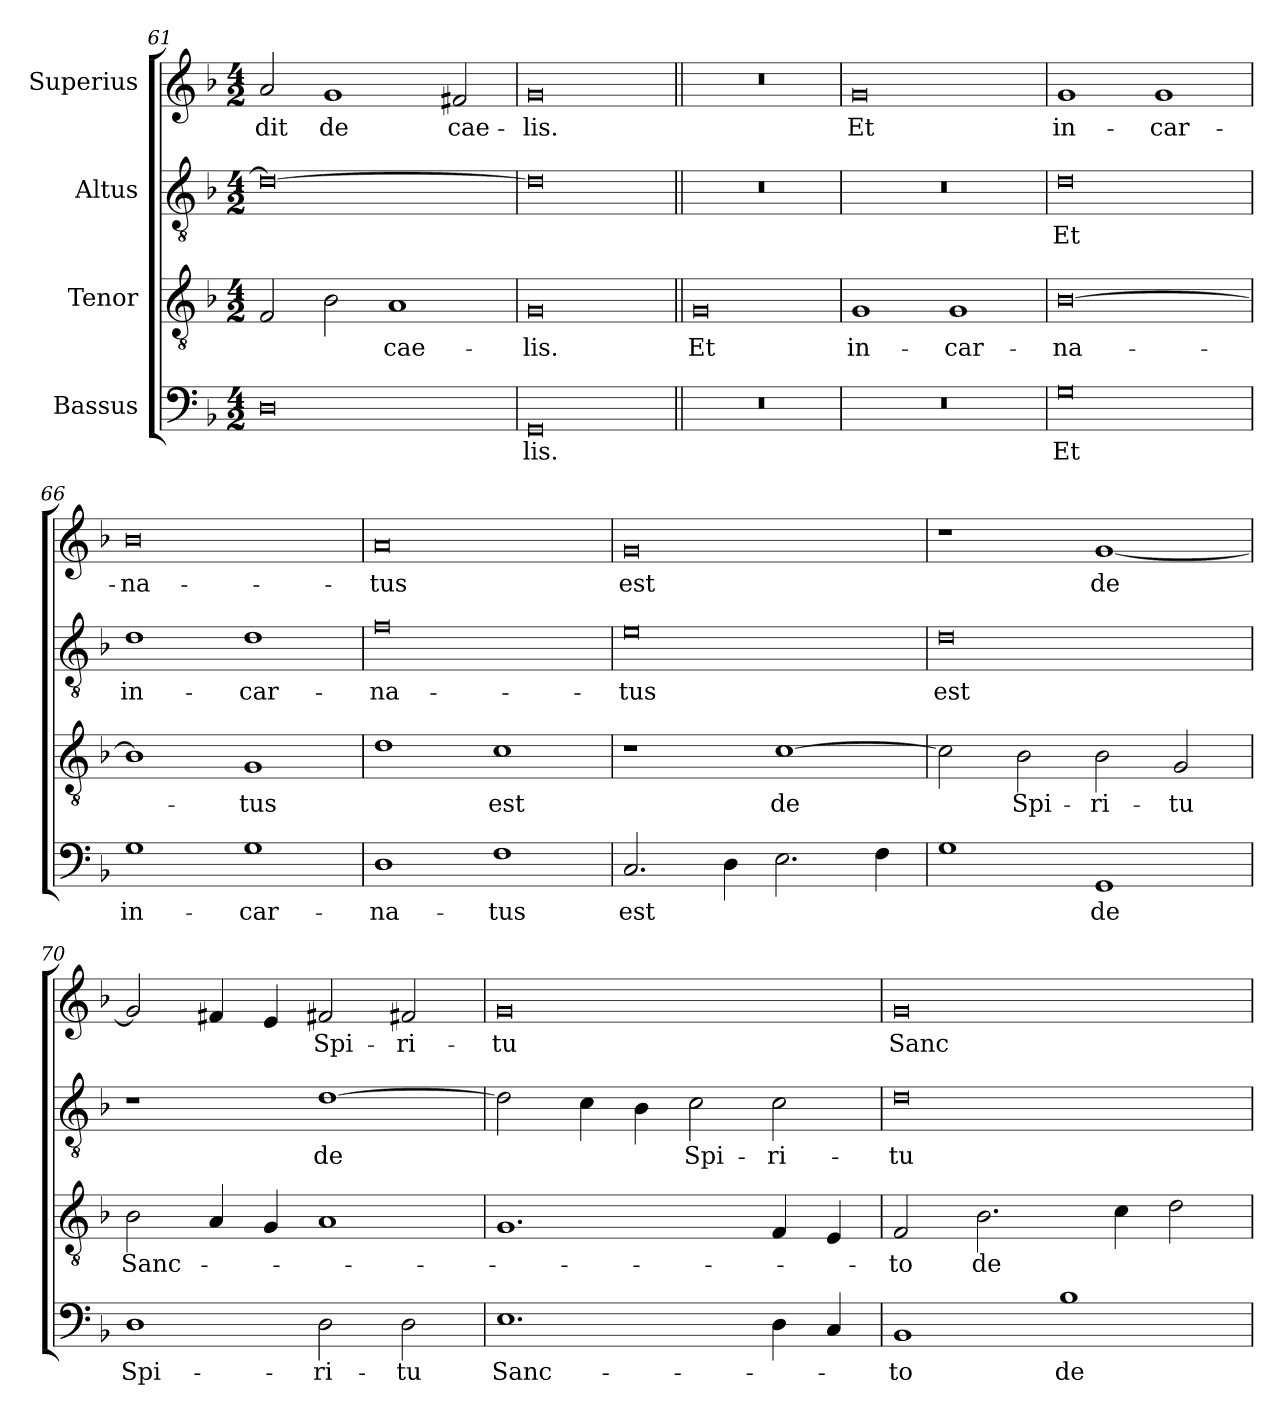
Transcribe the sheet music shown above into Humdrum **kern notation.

**kern	**text	**kern	**text	**kern	**text	**kern	**text
*part4	*part4	*part3	*part3	*part2	*part2	*part1	*part1
*staff4	*staff4	*staff3	*staff3	*staff2	*staff2	*staff1	*staff1
*I"Bassus	*	*I"Tenor	*	*I"Altus	*	*I"Superius	*
*clefF4	*	*clefGv2	*	*clefGv2	*	*clefG2	*
*k[b-]	*	*k[b-]	*	*k[b-]	*	*k[b-]	*
*M4/2	*	*M4/2	*	*M4/2	*	*M4/2	*
=61	=61	=61	=61	=61	=61	=61	=61
0D\	.	2F/	.	0d\_	.	2a/	-dit
.	.	2B-\	.	.	.	1g/	de
.	.	1A/	cae-	.	.	.	.
.	.	.	.	.	.	2f#X/	cae-
=62	=62	=62	=62	=62	=62	=62	=62
0GG/	-lis.	0G/	-lis.	0d\]	.	0g/	-lis.
=63||	=63||	=63||	=63||	=63||	=63||	=63||	=63||
0r	.	0G/	Et	0r	.	0r	.
=64	=64	=64	=64	=64	=64	=64	=64
0r	.	1G/	in-	0r	.	0g/	Et
.	.	1G/	-car-	.	.	.	.
=65	=65	=65	=65	=65	=65	=65	=65
0G\	Et	[0B-\	-na-	0d\	Et	1g/	in-
.	.	.	.	.	.	1g/	-car-
=66	=66	=66	=66	=66	=66	=66	=66
1G\	in-	1B-\]	.	1d\	in-	0b-\	-na-
1G\	-car-	1G/	-tus	1d\	-car-	.	.
=67	=67	=67	=67	=67	=67	=67	=67
1D\	-na-	1d\	.	0f\	-na-	0a/	-tus
1F\	-tus	1c\	est	.	.	.	.
=68	=68	=68	=68	=68	=68	=68	=68
2.C/	est	1r	.	0e\	-tus	0g/	est
4D\	.	.	.	.	.	.	.
2.E\	.	[1c\	de	.	.	.	.
4F\	.	.	.	.	.	.	.
=69	=69	=69	=69	=69	=69	=69	=69
1G\	.	2c\]	.	0d\	est	1r	.
.	.	2B-\	Spi-	.	.	.	.
1GG/	de	2B-\	-ri-	.	.	[1g/	de
.	.	2G/	-tu	.	.	.	.
=70	=70	=70	=70	=70	=70	=70	=70
1D\	Spi-	2B-\	Sanc-	1r	.	2g/]	.
.	.	4A/	.	.	.	4f#X/	.
.	.	4G/	.	.	.	4e/	.
2D\	-ri-	1A/	.	[1d\	de	2f#X/	Spi-
2D\	-tu	.	.	.	.	2f#X/	-ri-
=71	=71	=71	=71	=71	=71	=71	=71
1.E\	Sanc-	1.G/	.	2d\]	.	0g/	-tu
.	.	.	.	4c\	.	.	.
.	.	.	.	4B-\	.	.	.
.	.	.	.	2c\	Spi-	.	.
4D\	.	4F/	.	2c\	-ri-	.	.
4C/	.	4E/	.	.	.	.	.
=72	=72	=72	=72	=72	=72	=72	=72
1BB-/	-to	2F/	-to	0d\	-tu	0g/	Sanc-
.	.	2.B-\	de	.	.	.	.
1B-\	de	.	.	.	.	.	.
.	.	4c\	.	.	.	.	.
.	.	2d\	.	.	.	.	.
=	=	=	=	=	=	=	=
*-	*-	*-	*-	*-	*-	*-	*-
